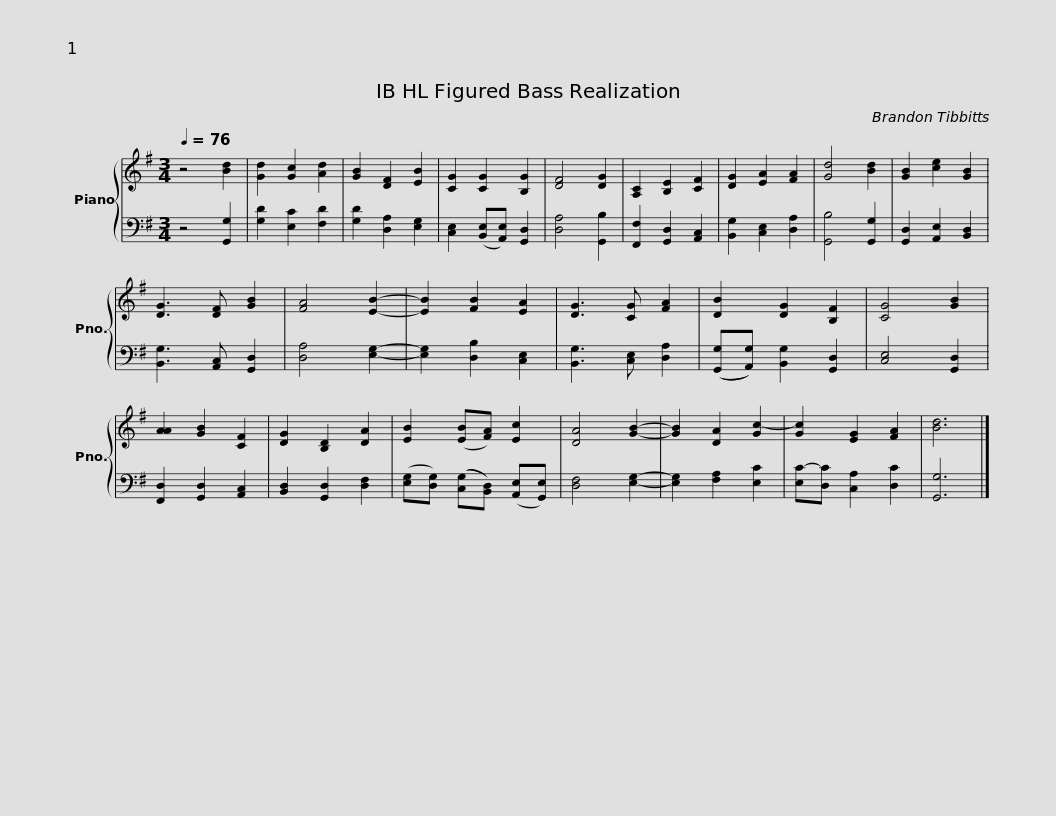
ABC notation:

X:1
%%score { 1 | 2 }
L:1/8
Q:1/4=76
M:3/4
I:linebreak $
K:G
V:1 treble
V:2 bass
V:1
 z4 [Bd]2 | [Gd]2 [Gc]2 [Ad]2 | [GB]2 [DF]2 [EB]2 | [CG]2 [CG]2 [B,G]2 | [DF]4 [DG]2 | %5
 [A,C]2 [B,E]2 [CF]2 | [DG]2 [EA]2 [FA]2 | [Gd]4 [Bd]2 | [GB]2 [ce]2 [GB]2 | [DG]3 [DF] [GB]2 | %10
 [FA]4 [EB]2- | [EB]2 [FB]2 [EA]2 |$ [DG]3 [CG] [FA]2 | [DB]2 [DG]2 [B,F]2 | [CG]4 [GB]2 | %15
 [AA]2 [GB]2 [CF]2 | [DG]2 [B,D]2 [DA]2 | [EB]2 ([EB][FA]) [Ec]2 | [DA]4 [GB]2- | [GB]2 [DA]2 [Gc-]2 | %20
 [Gc]2 [EG]2 [FA]2 | [Bd]6 |] %22
V:2
 z4 [G,,G,]2 | [G,D]2 [E,C]2 [F,D]2 | [G,D]2 [D,A,]2 [E,G,]2 | [C,E,]2 ([B,,E,][A,,E,]) [G,,D,]2 | [D,A,]4 [G,,B,]2 | %5
 [F,,F,]2 [G,,D,]2 [A,,C,]2 | [B,,G,]2 [C,E,]2 [D,A,]2 | [G,,B,]4 [G,,G,]2 | [G,,D,]2 [A,,E,]2 [B,,D,]2 | [B,,G,]3 [A,,C,] [G,,D,]2 | %10
 [D,A,]4 [E,G,]2- | [E,G,]2 [D,B,]2 [C,E,]2 |$ [B,,G,]3 [C,E,] [D,A,]2 | (([G,,G,][A,,G,])) [B,,G,]2 [G,,D,]2 | [C,E,]4 [G,,D,]2 | %15
 [F,,D,]2 [G,,D,]2 [A,,C,]2 | [B,,D,]2 [G,,D,]2 [D,F,]2 | ([E,G,][D,G,]) (([C,G,][B,,D,])) ([A,,E,][G,,E,]) | [D,F,]4 [E,G,]2- | [E,G,]2 [F,A,]2 [E,C]2 | %20
 [E,C-][D,C] [C,A,]2 [D,C]2 | [G,,G,]6 |] %22
